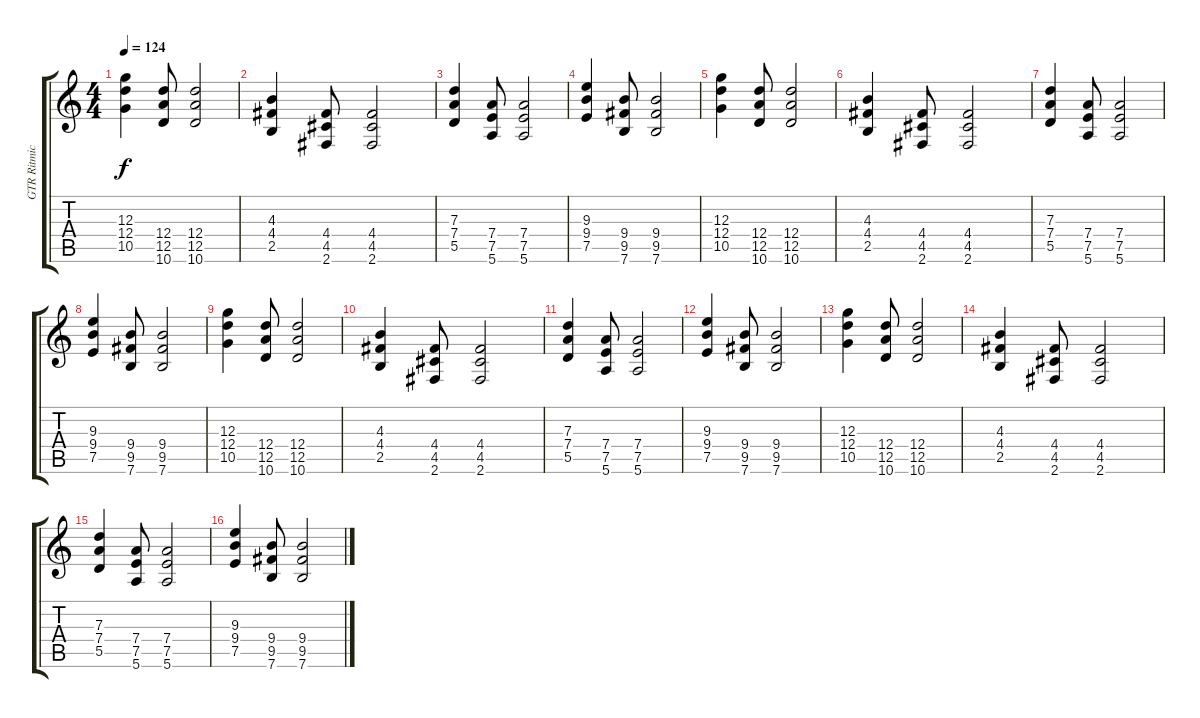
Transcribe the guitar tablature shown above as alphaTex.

\track ("GTR Ritmica" "GTR Ritmic") {instrument electricguitarclean}
\staff {score tabs}
\tuning (E4 B3 G3 D3 A2 E2) {hide}
\ts (4 4)
\tempo 124
\clef g2
\ks c
(12.3 12.4 10.5).4{dy f} (12.4 12.5 10.6).8 (12.4 12.5 10.6).2 |
(4.3 4.4 2.5).4 (4.4 4.5 2.6).8 (4.4 4.5 2.6).2 |
(7.3 7.4 5.5).4 (7.4 7.5 5.6).8 (7.4 7.5 5.6).2 |
(9.3 9.4 7.5).4 (9.4 9.5 7.6).8 (9.4 9.5 7.6).2 |
(12.3 12.4 10.5).4 (12.4 12.5 10.6).8 (12.4 12.5 10.6).2 |
(4.3 4.4 2.5).4 (4.4 4.5 2.6).8 (4.4 4.5 2.6).2 |
(7.3 7.4 5.5).4 (7.4 7.5 5.6).8 (7.4 7.5 5.6).2 |
(9.3 9.4 7.5).4 (9.4 9.5 7.6).8 (9.4 9.5 7.6).2 |
(12.3 12.4 10.5).4 (12.4 12.5 10.6).8 (12.4 12.5 10.6).2 |
(4.3 4.4 2.5).4 (4.4 4.5 2.6).8 (4.4 4.5 2.6).2 |
(7.3 7.4 5.5).4 (7.4 7.5 5.6).8 (7.4 7.5 5.6).2 |
(9.3 9.4 7.5).4 (9.4 9.5 7.6).8 (9.4 9.5 7.6).2 |
(12.3 12.4 10.5).4 (12.4 12.5 10.6).8 (12.4 12.5 10.6).2 |
(4.3 4.4 2.5).4 (4.4 4.5 2.6).8 (4.4 4.5 2.6).2 |
(7.3 7.4 5.5).4 (7.4 7.5 5.6).8 (7.4 7.5 5.6).2 |
(9.3 9.4 7.5).4 (9.4 9.5 7.6).8 (9.4 9.5 7.6).2
